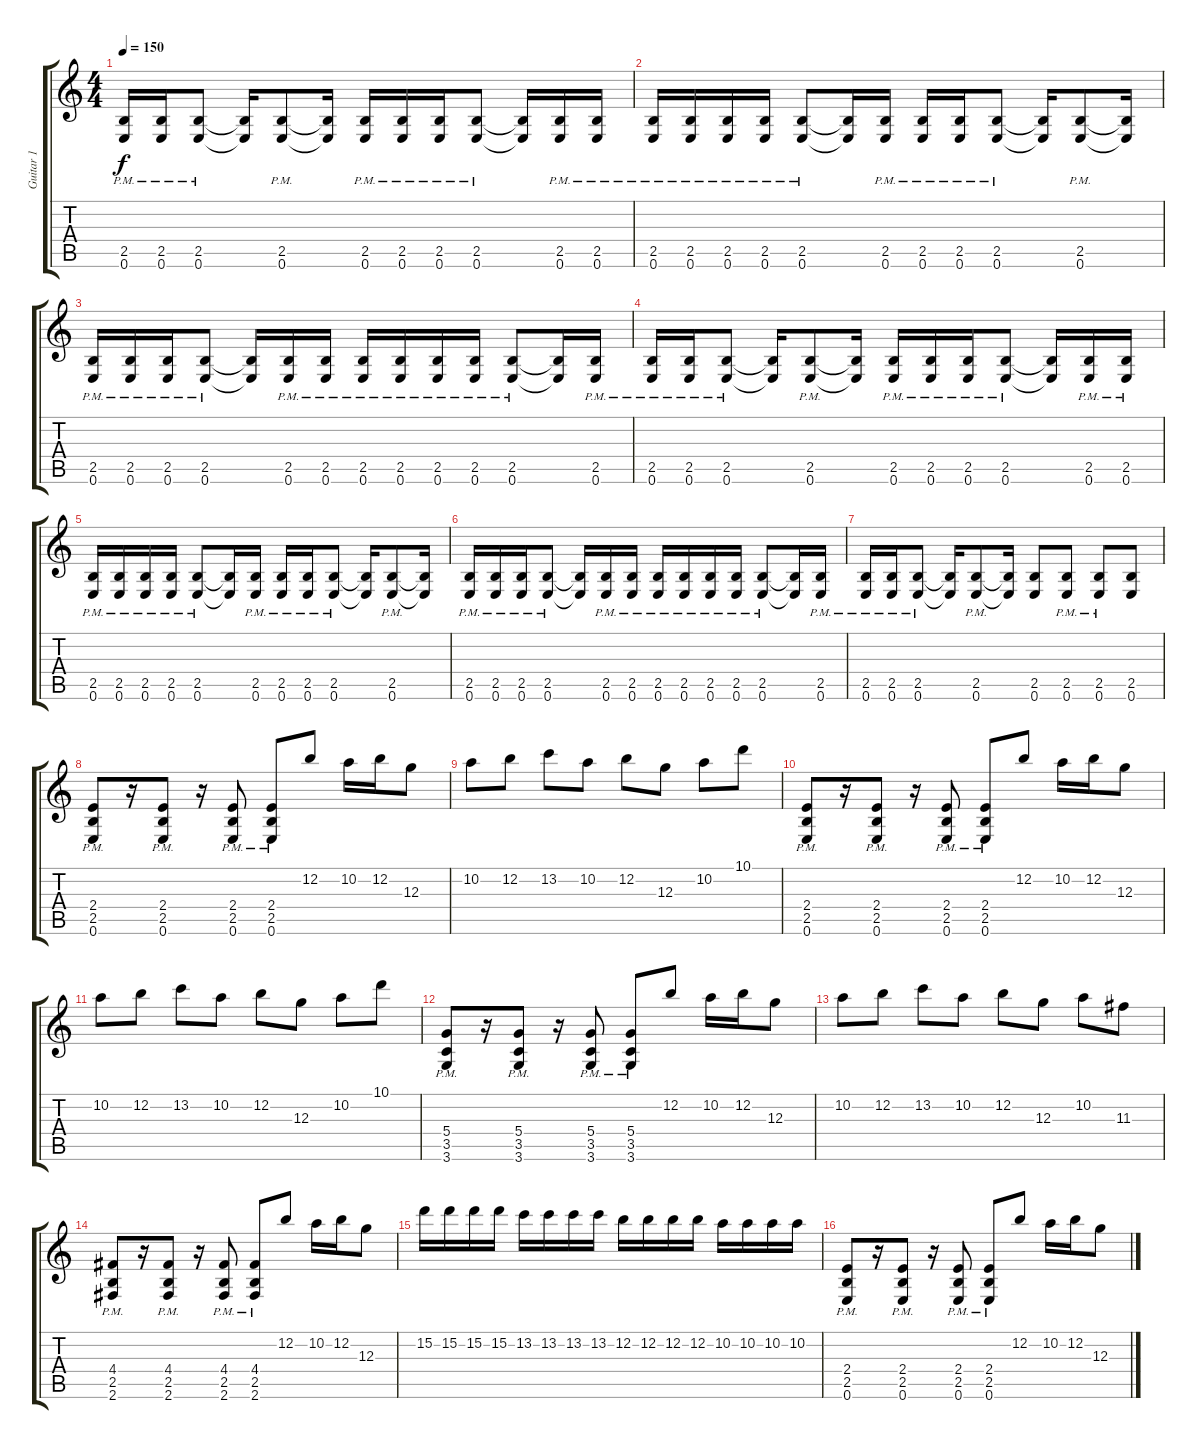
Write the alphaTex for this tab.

\track ("Guitar 1" "Guitar 1") {instrument distortionguitar}
\staff {score tabs}
\tuning (E4 B3 G3 D3 A2 E2) {hide}
\ts (4 4)
\tempo 150
\clef g2
\ks c
(2.5{pm} 0.6{pm}).16{dy f} (2.5{pm} 0.6{pm}).16 (2.5{pm} 0.6{pm}).8 (2.5{t} 0.6{t}).16 (2.5{pm} 0.6{pm}).8 (2.5{t} 0.6{t}).16 (2.5{pm} 0.6{pm}).16 (2.5{pm} 0.6{pm}).16 (2.5{pm} 0.6{pm}).16 (2.5{pm} 0.6{pm}).8 (2.5{t} 0.6{t}).16 (2.5{pm} 0.6{pm}).16 (2.5{pm} 0.6{pm}).16 |
(2.5{pm} 0.6{pm}).16 (2.5{pm} 0.6{pm}).16 (2.5{pm} 0.6{pm}).16 (2.5{pm} 0.6{pm}).16 (2.5{pm} 0.6{pm}).8 (2.5{t} 0.6{t}).16 (2.5{pm} 0.6{pm}).16 (2.5{pm} 0.6{pm}).16 (2.5{pm} 0.6{pm}).16 (2.5{pm} 0.6{pm}).8 (2.5{t} 0.6{t}).16 (2.5{pm} 0.6{pm}).8 (2.5{t} 0.6{t}).16 |
(2.5{pm} 0.6{pm}).16 (2.5{pm} 0.6{pm}).16 (2.5{pm} 0.6{pm}).16 (2.5{pm} 0.6{pm}).8 (2.5{t} 0.6{t}).16 (2.5{pm} 0.6{pm}).16 (2.5{pm} 0.6{pm}).16 (2.5{pm} 0.6{pm}).16 (2.5{pm} 0.6{pm}).16 (2.5{pm} 0.6{pm}).16 (2.5{pm} 0.6{pm}).16 (2.5{pm} 0.6{pm}).8 (2.5{t} 0.6{t}).16 (2.5{pm} 0.6{pm}).16 |
(2.5{pm} 0.6{pm}).16 (2.5{pm} 0.6{pm}).16 (2.5{pm} 0.6{pm}).8 (2.5{t} 0.6{t}).16 (2.5{pm} 0.6{pm}).8 (2.5{t} 0.6{t}).16 (2.5{pm} 0.6{pm}).16 (2.5{pm} 0.6{pm}).16 (2.5{pm} 0.6{pm}).16 (2.5{pm} 0.6{pm}).8 (2.5{t} 0.6{t}).16 (2.5{pm} 0.6{pm}).16 (2.5{pm} 0.6{pm}).16 |
(2.5{pm} 0.6{pm}).16 (2.5{pm} 0.6{pm}).16 (2.5{pm} 0.6{pm}).16 (2.5{pm} 0.6{pm}).16 (2.5{pm} 0.6{pm}).8 (2.5{t} 0.6{t}).16 (2.5{pm} 0.6{pm}).16 (2.5{pm} 0.6{pm}).16 (2.5{pm} 0.6{pm}).16 (2.5{pm} 0.6{pm}).8 (2.5{t} 0.6{t}).16 (2.5{pm} 0.6{pm}).8 (2.5{t} 0.6{t}).16 |
(2.5{pm} 0.6{pm}).16 (2.5{pm} 0.6{pm}).16 (2.5{pm} 0.6{pm}).16 (2.5{pm} 0.6{pm}).8 (2.5{t} 0.6{t}).16 (2.5{pm} 0.6{pm}).16 (2.5{pm} 0.6{pm}).16 (2.5{pm} 0.6{pm}).16 (2.5{pm} 0.6{pm}).16 (2.5{pm} 0.6{pm}).16 (2.5{pm} 0.6{pm}).16 (2.5{pm} 0.6{pm}).8 (2.5{t} 0.6{t}).16 (2.5{pm} 0.6{pm}).16 |
(2.5{pm} 0.6{pm}).16 (2.5{pm} 0.6{pm}).16 (2.5{pm} 0.6{pm}).8 (2.5{t} 0.6{t}).16 (2.5{pm} 0.6{pm}).8 (2.5{t} 0.6{t}).16 (2.5 0.6).8 (2.5{pm} 0.6{pm}).8 (2.5{pm} 0.6{pm}).8 (2.5 0.6).8 |
(2.4{pm} 2.5{pm} 0.6{pm}).8 r.16 (2.4{pm} 2.5{pm} 0.6{pm}).8 r.16 (2.4{pm} 2.5{pm} 0.6{pm}).8 (2.4{pm} 2.5{pm} 0.6{pm}).8 12.2.8 10.2.16 12.2.16 12.3.8 |
10.2.8 12.2.8 13.2.8 10.2.8 12.2.8 12.3.8 10.2.8 10.1.8 |
(2.4{pm} 2.5{pm} 0.6{pm}).8 r.16 (2.4{pm} 2.5{pm} 0.6{pm}).8 r.16 (2.4{pm} 2.5{pm} 0.6{pm}).8 (2.4{pm} 2.5{pm} 0.6{pm}).8 12.2.8 10.2.16 12.2.16 12.3.8 |
10.2.8 12.2.8 13.2.8 10.2.8 12.2.8 12.3.8 10.2.8 10.1.8 |
(5.4{pm} 3.5 3.6).8 r.16 (5.4{pm} 3.5 3.6).8 r.16 (5.4{pm} 3.5 3.6).8 (5.4{pm} 3.5 3.6).8 12.2.8 10.2.16 12.2.16 12.3.8 |
10.2.8 12.2.8 13.2.8 10.2.8 12.2.8 12.3.8 10.2.8 11.3.8 |
(4.4{pm} 2.5 2.6).8 r.16 (4.4{pm} 2.5 2.6).8 r.16 (4.4{pm} 2.5 2.6).8 (4.4{pm} 2.5 2.6).8 12.2.8 10.2.16 12.2.16 12.3.8 |
15.2.16 15.2.16 15.2.16 15.2.16 13.2.16 13.2.16 13.2.16 13.2.16 12.2.16 12.2.16 12.2.16 12.2.16 10.2.16 10.2.16 10.2.16 10.2.16 |
(2.4{pm} 2.5{pm} 0.6{pm}).8 r.16 (2.4{pm} 2.5{pm} 0.6{pm}).8 r.16 (2.4{pm} 2.5{pm} 0.6{pm}).8 (2.4{pm} 2.5{pm} 0.6{pm}).8 12.2.8 10.2.16 12.2.16 12.3.8
